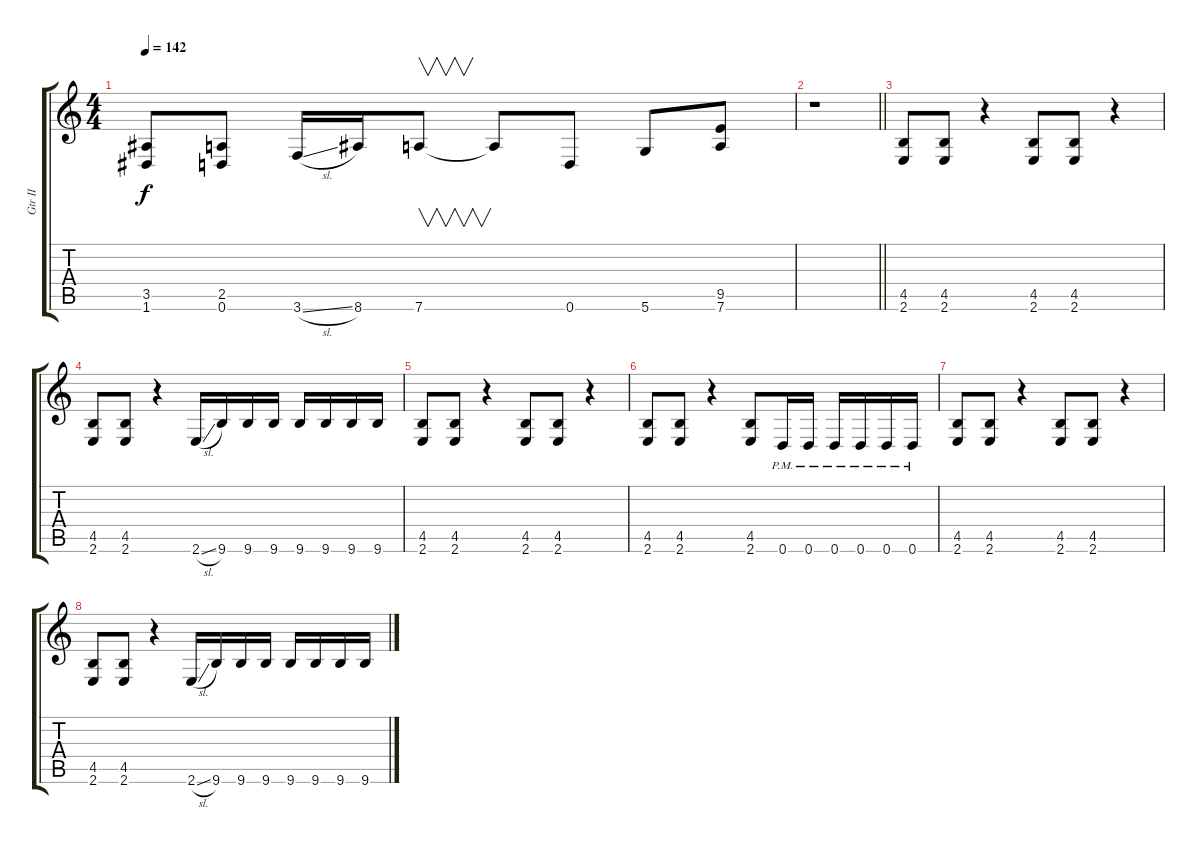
\track ("Gtr II" "Gtr II") {instrument distortionguitar}
\staff {score tabs}
\tuning (D4 A3 F3 C3 G2 D2) {hide}
\ts (4 4)
\tempo 142
\clef g2
\ks c
(3.5 1.6).8{dy f} (2.5 0.6).8 3.6{sl}.16 8.6.16 7.6.8{v} 7.6{t}.8 0.6.8 5.6.8 (9.5 7.6).8 |
\barLineRight lightlight
r.1 |
(4.5 2.6).8 (4.5 2.6).8 r.4 (4.5 2.6).8 (4.5 2.6).8 r.4 |
(4.5 2.6).8 (4.5 2.6).8 r.4 2.6{sl}.16 9.6.16 9.6.16 9.6.16 9.6.16 9.6.16 9.6.16 9.6.16 |
(4.5 2.6).8 (4.5 2.6).8 r.4 (4.5 2.6).8 (4.5 2.6).8 r.4 |
(4.5 2.6).8 (4.5 2.6).8 r.4 (4.5 2.6).8 0.6{pm}.16 0.6{pm}.16 0.6{pm}.16 0.6{pm}.16 0.6{pm}.16 0.6{pm}.16 |
(4.5 2.6).8 (4.5 2.6).8 r.4 (4.5 2.6).8 (4.5 2.6).8 r.4 |
(4.5 2.6).8 (4.5 2.6).8 r.4 2.6{sl}.16 9.6.16 9.6.16 9.6.16 9.6.16 9.6.16 9.6.16 9.6.16
